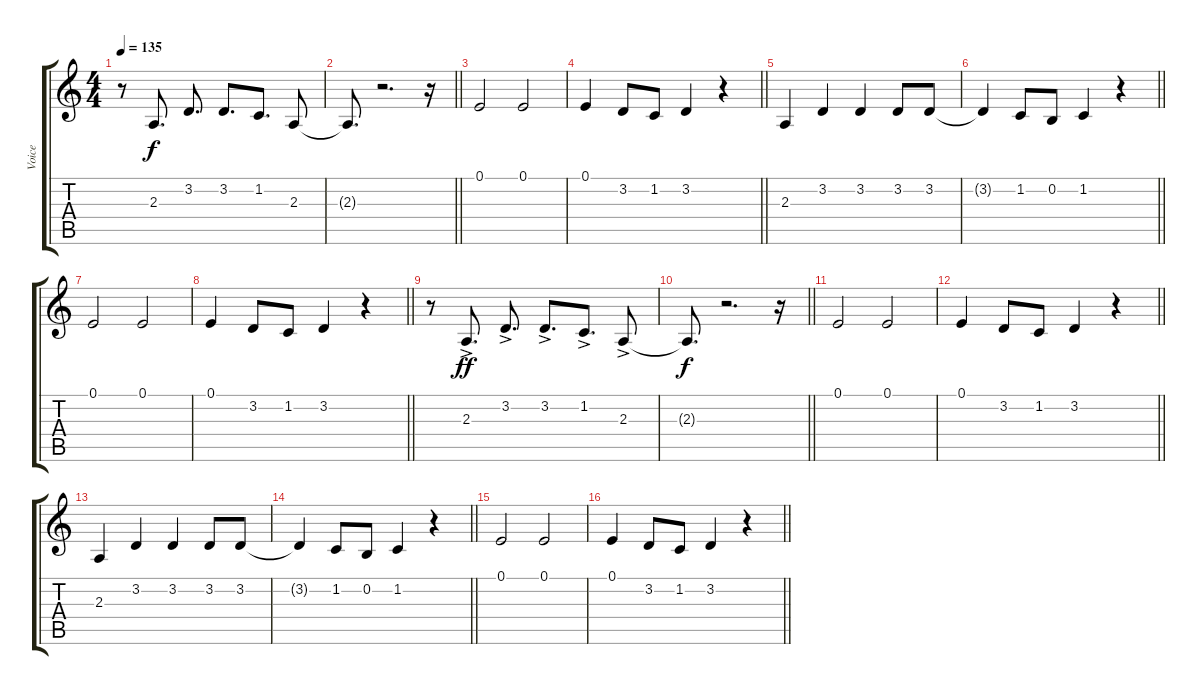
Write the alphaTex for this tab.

\track ("Voice" "Voice") {instrument altosax}
\staff {score tabs}
\tuning (E4 B3 G3 D3 A2 E2) {hide}
\ts (4 4)
\tempo 135
\clef g2
\ks c
r.8{dy f} 2.3.8{d} 3.2.8{d} 3.2.8{d} 1.2.8{d} 2.3.8 |
\barLineRight lightlight
2.3{t}.8{d} r.2{d} r.16 |
0.1.2 0.1.2 |
\barLineRight lightlight
0.1.4 3.2.8 1.2.8 3.2.4 r.4 |
2.3.4 3.2.4 3.2.4 3.2.8 3.2.8 |
\barLineRight lightlight
3.2{t}.4 1.2.8 0.2.8 1.2.4 r.4 |
0.1.2 0.1.2 |
\barLineRight lightlight
0.1.4 3.2.8 1.2.8 3.2.4 r.4 |
r.8{volume 11} 2.3{ac}.8{d dy ff} 3.2{ac}.8{d} 3.2{ac}.8{d} 1.2{ac}.8{d} 2.3{ac}.8 |
\barLineRight lightlight
2.3{t}.8{d dy f} r.2{d} r.16 |
0.1.2{volume 8} 0.1.2 |
\barLineRight lightlight
0.1.4{volume 6} 3.2.8 1.2.8 3.2.4 r.4 |
2.3.4 3.2.4 3.2.4 3.2.8 3.2.8 |
\barLineRight lightlight
3.2{t}.4 1.2.8 0.2.8 1.2.4 r.4 |
0.1.2{volume 5} 0.1.2 |
\barLineRight lightlight
0.1.4{volume 4} 3.2.8 1.2.8 3.2.4 r.4
